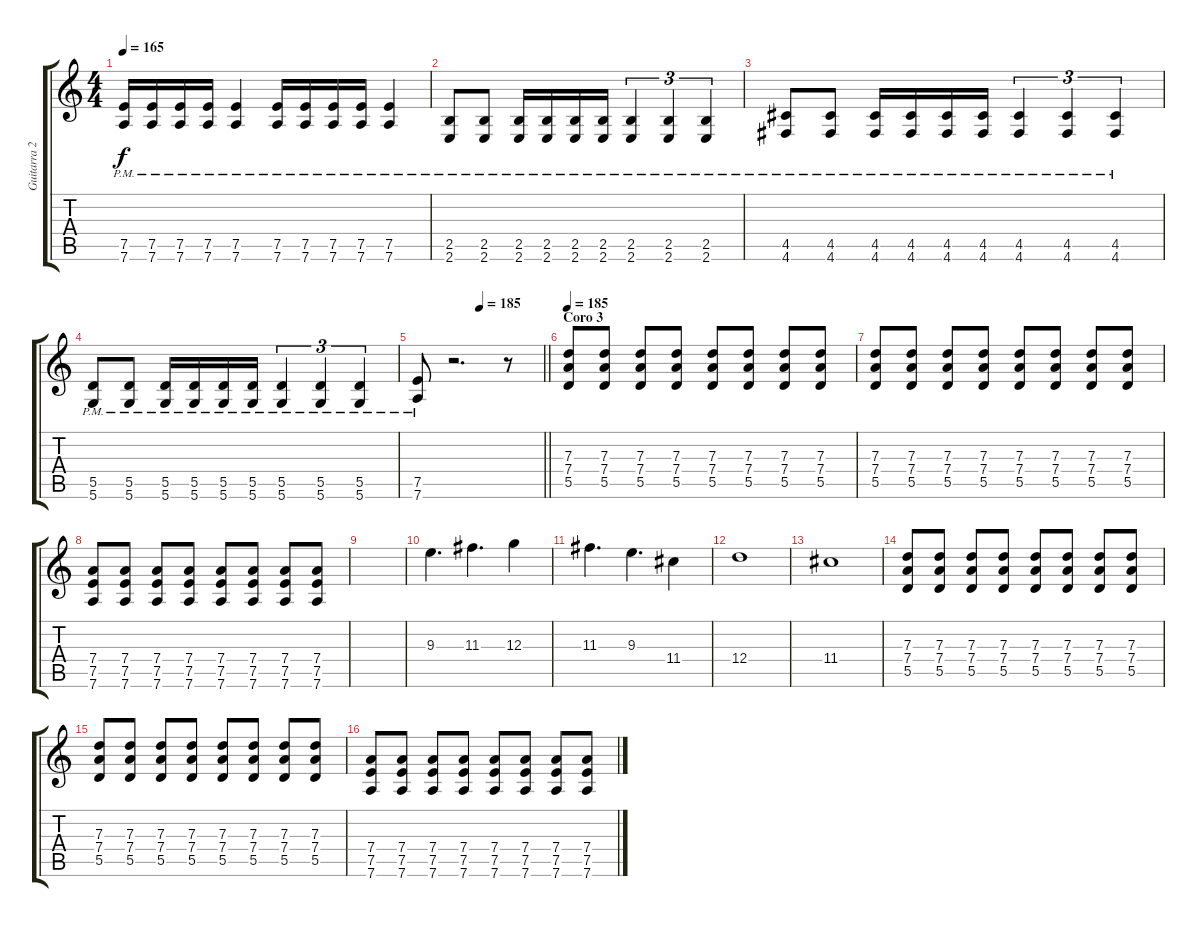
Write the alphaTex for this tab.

\track ("Guitarra 2" "Guitarra 2") {instrument distortionguitar bank 255}
\staff {score tabs}
\tuning (E4 B3 G3 D3 A2 D2) {hide}
\ts (4 4)
\tempo 165
\clef g2
\ks c
(7.5{pm} 7.6{pm}).16{dy f} (7.5{pm} 7.6{pm}).16 (7.5{pm} 7.6{pm}).16 (7.5{pm} 7.6{pm}).16 (7.5{pm} 7.6{pm}).4 (7.5{pm} 7.6{pm}).16 (7.5{pm} 7.6{pm}).16 (7.5{pm} 7.6{pm}).16 (7.5{pm} 7.6{pm}).16 (7.5{pm} 7.6{pm}).4 |
(2.5{pm} 2.6{pm}).8 (2.5{pm} 2.6{pm}).8 (2.5{pm} 2.6{pm}).16 (2.5{pm} 2.6{pm}).16 (2.5{pm} 2.6{pm}).16 (2.5{pm} 2.6{pm}).16 (2.5{pm} 2.6{pm}).4{tu (3 2)} (2.5{pm} 2.6{pm}).4{tu (3 2)} (2.5{pm} 2.6{pm}).4{tu (3 2)} |
(4.5{pm} 4.6{pm}).8 (4.5{pm} 4.6{pm}).8 (4.5{pm} 4.6{pm}).16 (4.5{pm} 4.6{pm}).16 (4.5{pm} 4.6{pm}).16 (4.5{pm} 4.6{pm}).16 (4.5{pm} 4.6{pm}).4{tu (3 2)} (4.5{pm} 4.6{pm}).4{tu (3 2)} (4.5{pm} 4.6{pm}).4{tu (3 2)} |
(5.5{pm} 5.6{pm}).8 (5.5{pm} 5.6{pm}).8 (5.5{pm} 5.6{pm}).16 (5.5{pm} 5.6{pm}).16 (5.5{pm} 5.6{pm}).16 (5.5{pm} 5.6{pm}).16 (5.5{pm} 5.6{pm}).4{tu (3 2)} (5.5{pm} 5.6{pm}).4{tu (3 2)} (5.5{pm} 5.6{pm}).4{tu (3 2)} |
\tempo (185 0.5)
\barLineRight lightlight
(7.5{pm} 7.6{pm}).8 r.2{d} r.8 |
\section ("" "Coro 3")
\tempo 185
(7.3 7.4 5.5).8 (7.3 7.4 5.5).8 (7.3 7.4 5.5).8 (7.3 7.4 5.5).8 (7.3 7.4 5.5).8 (7.3 7.4 5.5).8 (7.3 7.4 5.5).8 (7.3 7.4 5.5).8 |
(7.3 7.4 5.5).8 (7.3 7.4 5.5).8 (7.3 7.4 5.5).8 (7.3 7.4 5.5).8 (7.3 7.4 5.5).8 (7.3 7.4 5.5).8 (7.3 7.4 5.5).8 (7.3 7.4 5.5).8 |
(7.4 7.5 7.6).8 (7.4 7.5 7.6).8 (7.4 7.5 7.6).8 (7.4 7.5 7.6).8 (7.4 7.5 7.6).8 (7.4 7.5 7.6).8 (7.4 7.5 7.6).8 (7.4 7.5 7.6).8 |
|
9.3.4{d} 11.3.4{d} 12.3.4 |
11.3.4{d} 9.3.4{d} 11.4.4 |
12.4.1 |
11.4.1 |
(7.3 7.4 5.5).8 (7.3 7.4 5.5).8 (7.3 7.4 5.5).8 (7.3 7.4 5.5).8 (7.3 7.4 5.5).8 (7.3 7.4 5.5).8 (7.3 7.4 5.5).8 (7.3 7.4 5.5).8 |
(7.3 7.4 5.5).8 (7.3 7.4 5.5).8 (7.3 7.4 5.5).8 (7.3 7.4 5.5).8 (7.3 7.4 5.5).8 (7.3 7.4 5.5).8 (7.3 7.4 5.5).8 (7.3 7.4 5.5).8 |
(7.4 7.5 7.6).8 (7.4 7.5 7.6).8 (7.4 7.5 7.6).8 (7.4 7.5 7.6).8 (7.4 7.5 7.6).8 (7.4 7.5 7.6).8 (7.4 7.5 7.6).8 (7.4 7.5 7.6).8
